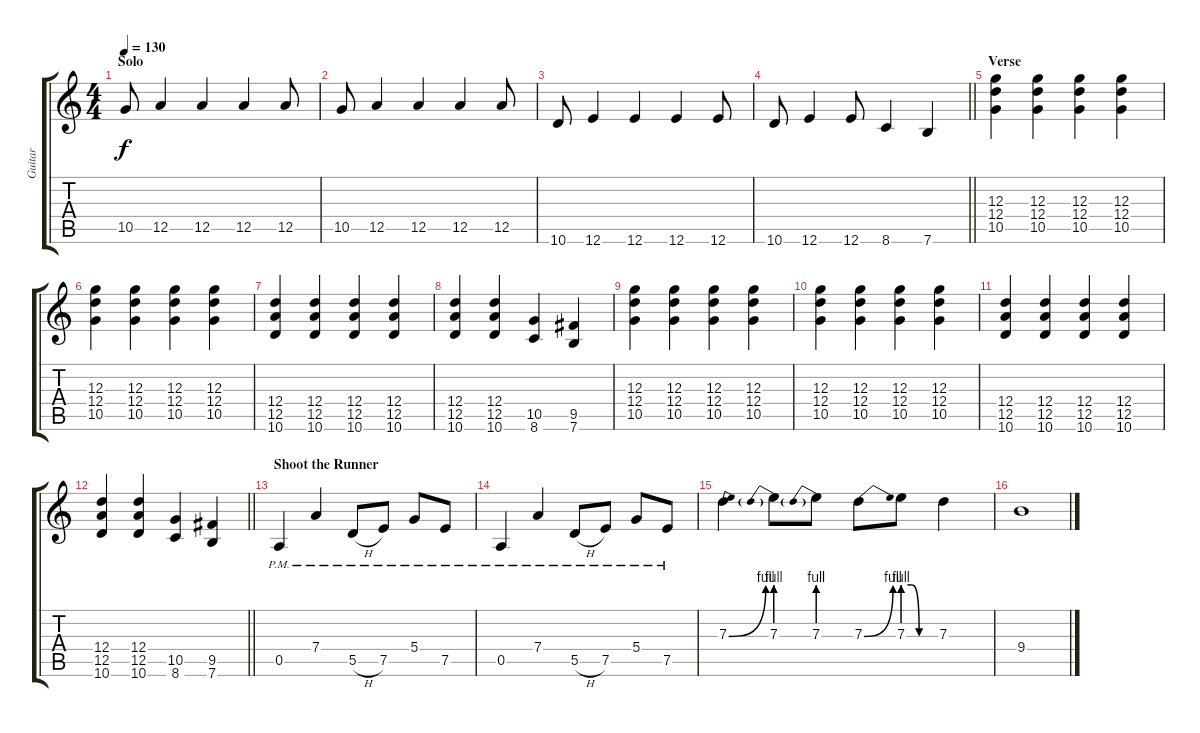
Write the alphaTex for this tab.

\track ("Guitar" "Guitar") {instrument distortionguitar}
\staff {score tabs}
\tuning (E4 B3 G3 D3 A2 E2) {hide}
\ts (4 4)
\section ("" "Solo")
\tempo 130
\clef g2
\ks c
10.5.8{dy f} 12.5.4 12.5.4 12.5.4 12.5.8 |
10.5.8 12.5.4 12.5.4 12.5.4 12.5.8 |
10.6.8 12.6.4 12.6.4 12.6.4 12.6.8 |
\barLineRight lightlight
10.6.8 12.6.4 12.6.8 8.6.4 7.6.4 |
\section ("" "Verse")
(12.3 12.4 10.5).4 (12.3 12.4 10.5).4 (12.3 12.4 10.5).4 (12.3 12.4 10.5).4 |
(12.3 12.4 10.5).4 (12.3 12.4 10.5).4 (12.3 12.4 10.5).4 (12.3 12.4 10.5).4 |
(12.4 12.5 10.6).4 (12.4 12.5 10.6).4 (12.4 12.5 10.6).4 (12.4 12.5 10.6).4 |
(12.4 12.5 10.6).4 (12.4 12.5 10.6).4 (10.5 8.6).4 (9.5 7.6).4 |
(12.3 12.4 10.5).4 (12.3 12.4 10.5).4 (12.3 12.4 10.5).4 (12.3 12.4 10.5).4 |
(12.3 12.4 10.5).4 (12.3 12.4 10.5).4 (12.3 12.4 10.5).4 (12.3 12.4 10.5).4 |
(12.4 12.5 10.6).4 (12.4 12.5 10.6).4 (12.4 12.5 10.6).4 (12.4 12.5 10.6).4 |
\barLineRight lightlight
(12.4 12.5 10.6).4 (12.4 12.5 10.6).4 (10.5 8.6).4 (9.5 7.6).4 |
\section ("" "Shoot the Runner")
0.5{pm}.4 7.4{pm}.4 5.5{h pm}.8 7.5{pm}.8 5.4{pm}.8 7.5{pm}.8 |
0.5{pm}.4 7.4{pm}.4 5.5{h pm}.8 7.5{pm}.8 5.4{pm}.8 7.5{pm}.8 |
7.3{be (bend 0 0 60 4)}.4 7.3{be (prebend 0 4 60 4)}.8 7.3{be (prebend 0 4 60 4)}.8 7.3{be (bend 0 0 60 4)}.8 7.3{be (custom 0 4 15 4 30 0 60 0)}.8 7.3.4 |
9.4.1
